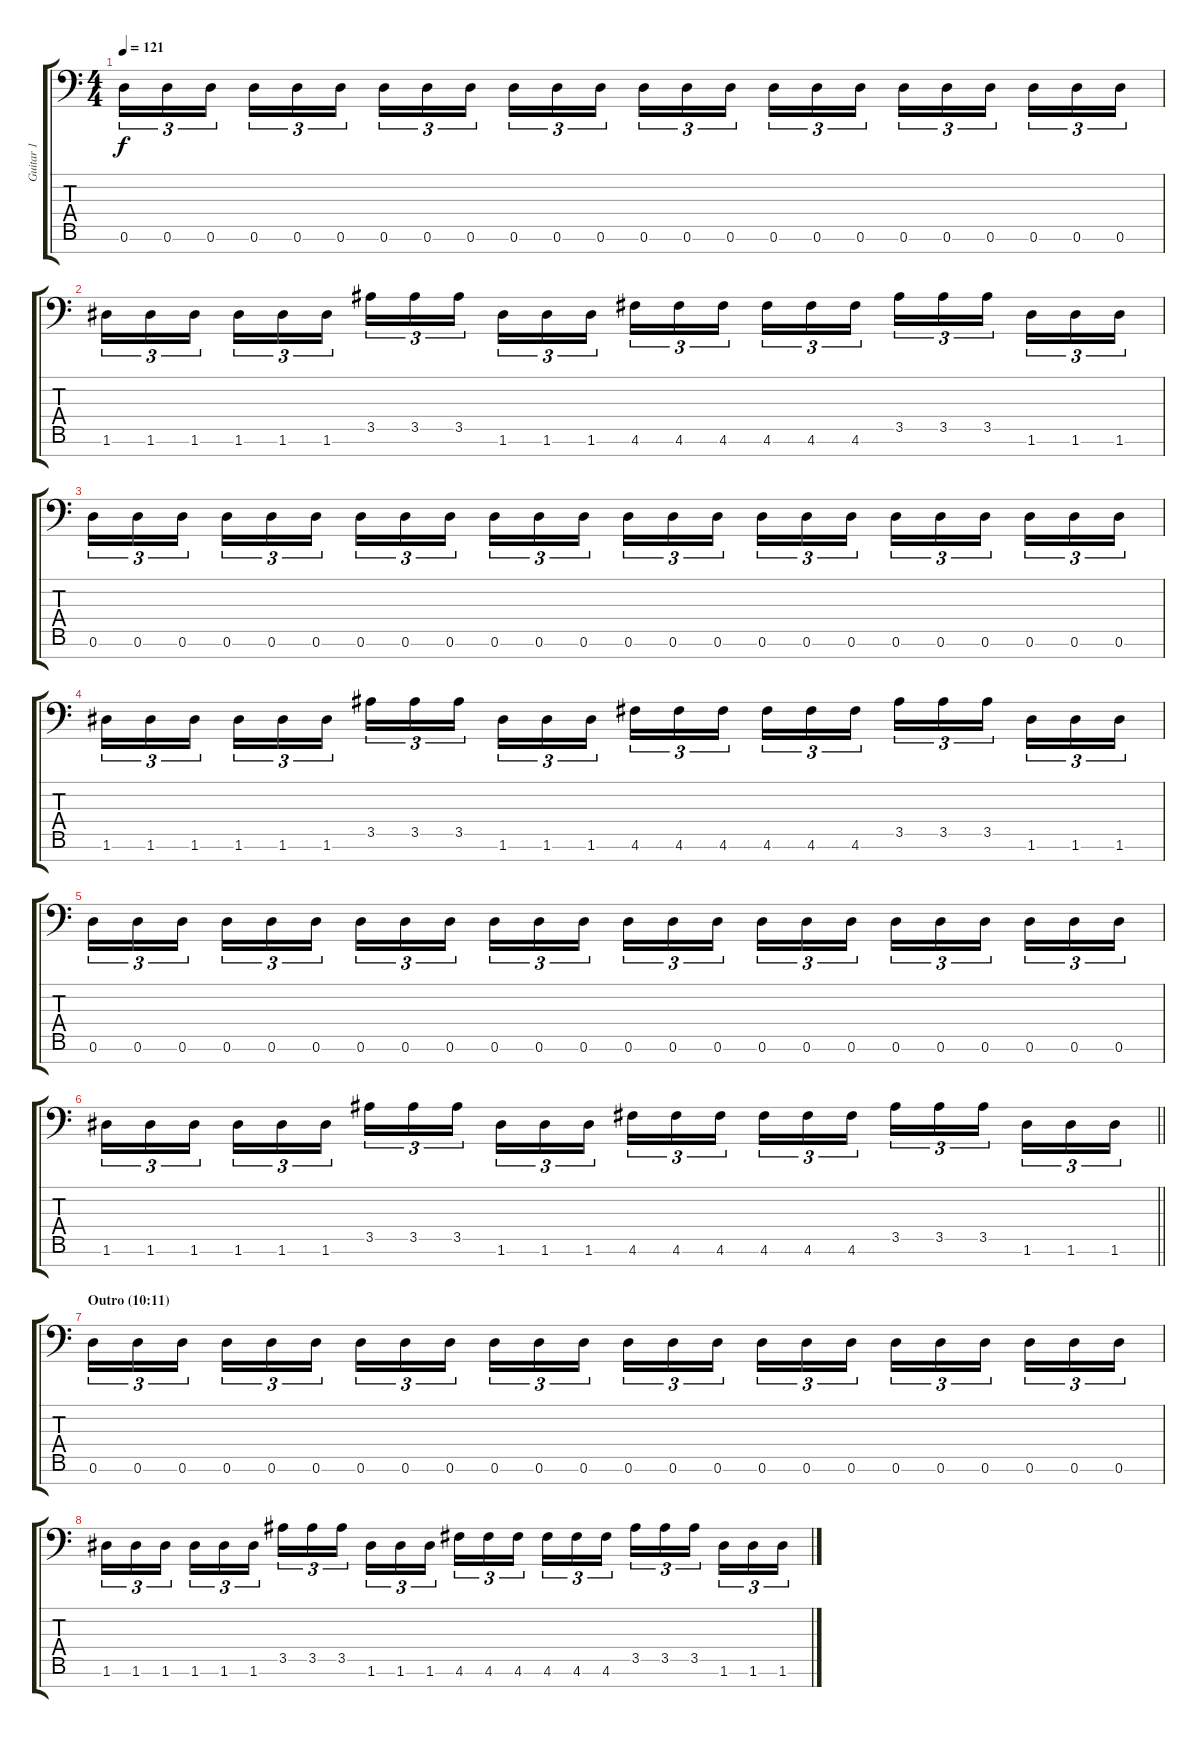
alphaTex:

\track ("Guitar 1" "Guitar 1") {instrument distortionguitar}
\staff {score tabs}
\tuning (D4 A3 F3 C3 G2 D2 A1) {hide}
\ts (4 4)
\tempo 121
\clef f4
\ks c
0.6.16{tu (3 2) dy f} 0.6.16{tu (3 2)} 0.6.16{tu (3 2) beam splitsecondary} 0.6.16{tu (3 2)} 0.6.16{tu (3 2)} 0.6.16{tu (3 2)} 0.6.16{tu (3 2)} 0.6.16{tu (3 2)} 0.6.16{tu (3 2) beam splitsecondary} 0.6.16{tu (3 2)} 0.6.16{tu (3 2)} 0.6.16{tu (3 2)} 0.6.16{tu (3 2)} 0.6.16{tu (3 2)} 0.6.16{tu (3 2) beam splitsecondary} 0.6.16{tu (3 2)} 0.6.16{tu (3 2)} 0.6.16{tu (3 2)} 0.6.16{tu (3 2)} 0.6.16{tu (3 2)} 0.6.16{tu (3 2) beam splitsecondary} 0.6.16{tu (3 2)} 0.6.16{tu (3 2)} 0.6.16{tu (3 2)} |
1.6.16{tu (3 2)} 1.6.16{tu (3 2)} 1.6.16{tu (3 2) beam splitsecondary} 1.6.16{tu (3 2)} 1.6.16{tu (3 2)} 1.6.16{tu (3 2)} 3.5.16{tu (3 2)} 3.5.16{tu (3 2)} 3.5.16{tu (3 2) beam splitsecondary} 1.6.16{tu (3 2)} 1.6.16{tu (3 2)} 1.6.16{tu (3 2)} 4.6.16{tu (3 2)} 4.6.16{tu (3 2)} 4.6.16{tu (3 2) beam splitsecondary} 4.6.16{tu (3 2)} 4.6.16{tu (3 2)} 4.6.16{tu (3 2)} 3.5.16{tu (3 2)} 3.5.16{tu (3 2)} 3.5.16{tu (3 2) beam splitsecondary} 1.6.16{tu (3 2)} 1.6.16{tu (3 2)} 1.6.16{tu (3 2)} |
0.6.16{tu (3 2)} 0.6.16{tu (3 2)} 0.6.16{tu (3 2) beam splitsecondary} 0.6.16{tu (3 2)} 0.6.16{tu (3 2)} 0.6.16{tu (3 2)} 0.6.16{tu (3 2)} 0.6.16{tu (3 2)} 0.6.16{tu (3 2) beam splitsecondary} 0.6.16{tu (3 2)} 0.6.16{tu (3 2)} 0.6.16{tu (3 2)} 0.6.16{tu (3 2)} 0.6.16{tu (3 2)} 0.6.16{tu (3 2) beam splitsecondary} 0.6.16{tu (3 2)} 0.6.16{tu (3 2)} 0.6.16{tu (3 2)} 0.6.16{tu (3 2)} 0.6.16{tu (3 2)} 0.6.16{tu (3 2) beam splitsecondary} 0.6.16{tu (3 2)} 0.6.16{tu (3 2)} 0.6.16{tu (3 2)} |
1.6.16{tu (3 2)} 1.6.16{tu (3 2)} 1.6.16{tu (3 2) beam splitsecondary} 1.6.16{tu (3 2)} 1.6.16{tu (3 2)} 1.6.16{tu (3 2)} 3.5.16{tu (3 2)} 3.5.16{tu (3 2)} 3.5.16{tu (3 2) beam splitsecondary} 1.6.16{tu (3 2)} 1.6.16{tu (3 2)} 1.6.16{tu (3 2)} 4.6.16{tu (3 2)} 4.6.16{tu (3 2)} 4.6.16{tu (3 2) beam splitsecondary} 4.6.16{tu (3 2)} 4.6.16{tu (3 2)} 4.6.16{tu (3 2)} 3.5.16{tu (3 2)} 3.5.16{tu (3 2)} 3.5.16{tu (3 2) beam splitsecondary} 1.6.16{tu (3 2)} 1.6.16{tu (3 2)} 1.6.16{tu (3 2)} |
0.6.16{tu (3 2)} 0.6.16{tu (3 2)} 0.6.16{tu (3 2) beam splitsecondary} 0.6.16{tu (3 2)} 0.6.16{tu (3 2)} 0.6.16{tu (3 2)} 0.6.16{tu (3 2)} 0.6.16{tu (3 2)} 0.6.16{tu (3 2) beam splitsecondary} 0.6.16{tu (3 2)} 0.6.16{tu (3 2)} 0.6.16{tu (3 2)} 0.6.16{tu (3 2)} 0.6.16{tu (3 2)} 0.6.16{tu (3 2) beam splitsecondary} 0.6.16{tu (3 2)} 0.6.16{tu (3 2)} 0.6.16{tu (3 2)} 0.6.16{tu (3 2)} 0.6.16{tu (3 2)} 0.6.16{tu (3 2) beam splitsecondary} 0.6.16{tu (3 2)} 0.6.16{tu (3 2)} 0.6.16{tu (3 2)} |
\barLineRight lightlight
1.6.16{tu (3 2)} 1.6.16{tu (3 2)} 1.6.16{tu (3 2) beam splitsecondary} 1.6.16{tu (3 2)} 1.6.16{tu (3 2)} 1.6.16{tu (3 2)} 3.5.16{tu (3 2)} 3.5.16{tu (3 2)} 3.5.16{tu (3 2) beam splitsecondary} 1.6.16{tu (3 2)} 1.6.16{tu (3 2)} 1.6.16{tu (3 2)} 4.6.16{tu (3 2)} 4.6.16{tu (3 2)} 4.6.16{tu (3 2) beam splitsecondary} 4.6.16{tu (3 2)} 4.6.16{tu (3 2)} 4.6.16{tu (3 2)} 3.5.16{tu (3 2)} 3.5.16{tu (3 2)} 3.5.16{tu (3 2) beam splitsecondary} 1.6.16{tu (3 2)} 1.6.16{tu (3 2)} 1.6.16{tu (3 2)} |
\section ("" "Outro (10:11)")
0.6.16{tu (3 2)} 0.6.16{tu (3 2)} 0.6.16{tu (3 2) beam splitsecondary} 0.6.16{tu (3 2)} 0.6.16{tu (3 2)} 0.6.16{tu (3 2)} 0.6.16{tu (3 2)} 0.6.16{tu (3 2)} 0.6.16{tu (3 2) beam splitsecondary} 0.6.16{tu (3 2)} 0.6.16{tu (3 2)} 0.6.16{tu (3 2)} 0.6.16{tu (3 2)} 0.6.16{tu (3 2)} 0.6.16{tu (3 2) beam splitsecondary} 0.6.16{tu (3 2)} 0.6.16{tu (3 2)} 0.6.16{tu (3 2)} 0.6.16{tu (3 2)} 0.6.16{tu (3 2)} 0.6.16{tu (3 2) beam splitsecondary} 0.6.16{tu (3 2)} 0.6.16{tu (3 2)} 0.6.16{tu (3 2)} |
1.6.16{tu (3 2)} 1.6.16{tu (3 2)} 1.6.16{tu (3 2) beam splitsecondary} 1.6.16{tu (3 2)} 1.6.16{tu (3 2)} 1.6.16{tu (3 2)} 3.5.16{tu (3 2)} 3.5.16{tu (3 2)} 3.5.16{tu (3 2) beam splitsecondary} 1.6.16{tu (3 2)} 1.6.16{tu (3 2)} 1.6.16{tu (3 2)} 4.6.16{tu (3 2)} 4.6.16{tu (3 2)} 4.6.16{tu (3 2) beam splitsecondary} 4.6.16{tu (3 2)} 4.6.16{tu (3 2)} 4.6.16{tu (3 2)} 3.5.16{tu (3 2)} 3.5.16{tu (3 2)} 3.5.16{tu (3 2) beam splitsecondary} 1.6.16{tu (3 2)} 1.6.16{tu (3 2)} 1.6.16{tu (3 2)}
